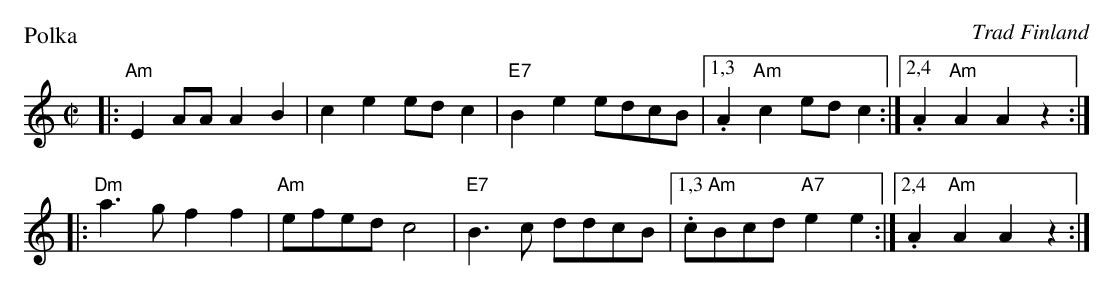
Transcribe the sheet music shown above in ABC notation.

X:1
P: Polka
O: Trad Finland
M: C|
L: 1/8
K: Am
|: "Am"E2AA A2B2 | c2e2 edc2 | "E7"B2e2 edcB |1,3.A2"Am"c2 edc2 :|2,4.A2"Am"A2 A2z2 :|
|: "Dm"a3g f2f2 | "Am"efed c4 | "E7"B3c ddcB |1,3.c"Am"Bcd "A7"e2e2 :|2,4.A2"Am"A2 A2z2 :|
